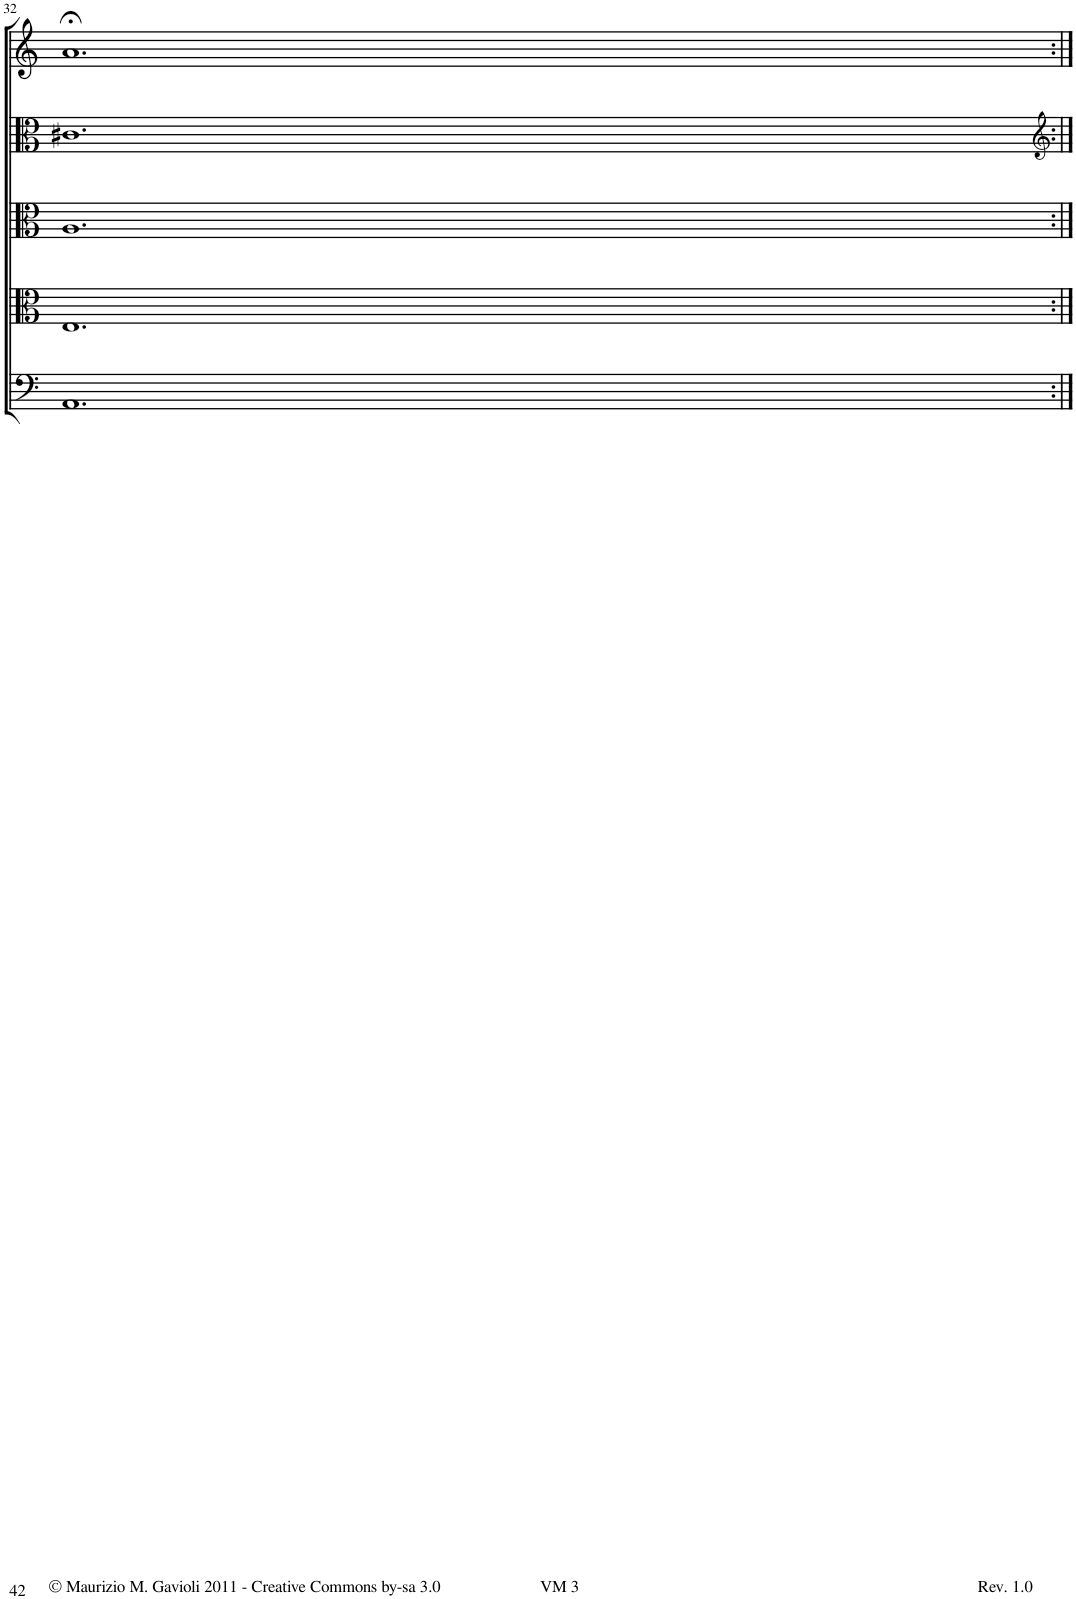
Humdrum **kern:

**kern	**kern	**kern	**kern	**kern
*part5	*part4	*part3	*part2	*part1
*staff5	*staff4	*staff3	*staff2	*staff1
*I"Trombone	*I"Trombone	*I"Trombone	*I"C Trumpet	*I"C Trumpet
*I'Trb	*I'Trb	*I'Trb	*I'Tpt	*I'Tpt
!!LO:PB:g=z
*clefF4	*clefC3	*clefC3	*clefC3	*clefG2
*k[]	*k[]	*k[]	*k[]	*k[]
*M3/2	*M3/2	*M3/2	*M3/2	*M3/2
=32	=32	=32	=32	=32
1.AA	1.E	1.A	1.c#X	1.a;<
=:|!	=:|!	=:|!	=:|!	=:|!
*-	*-	*-	*-	*-
